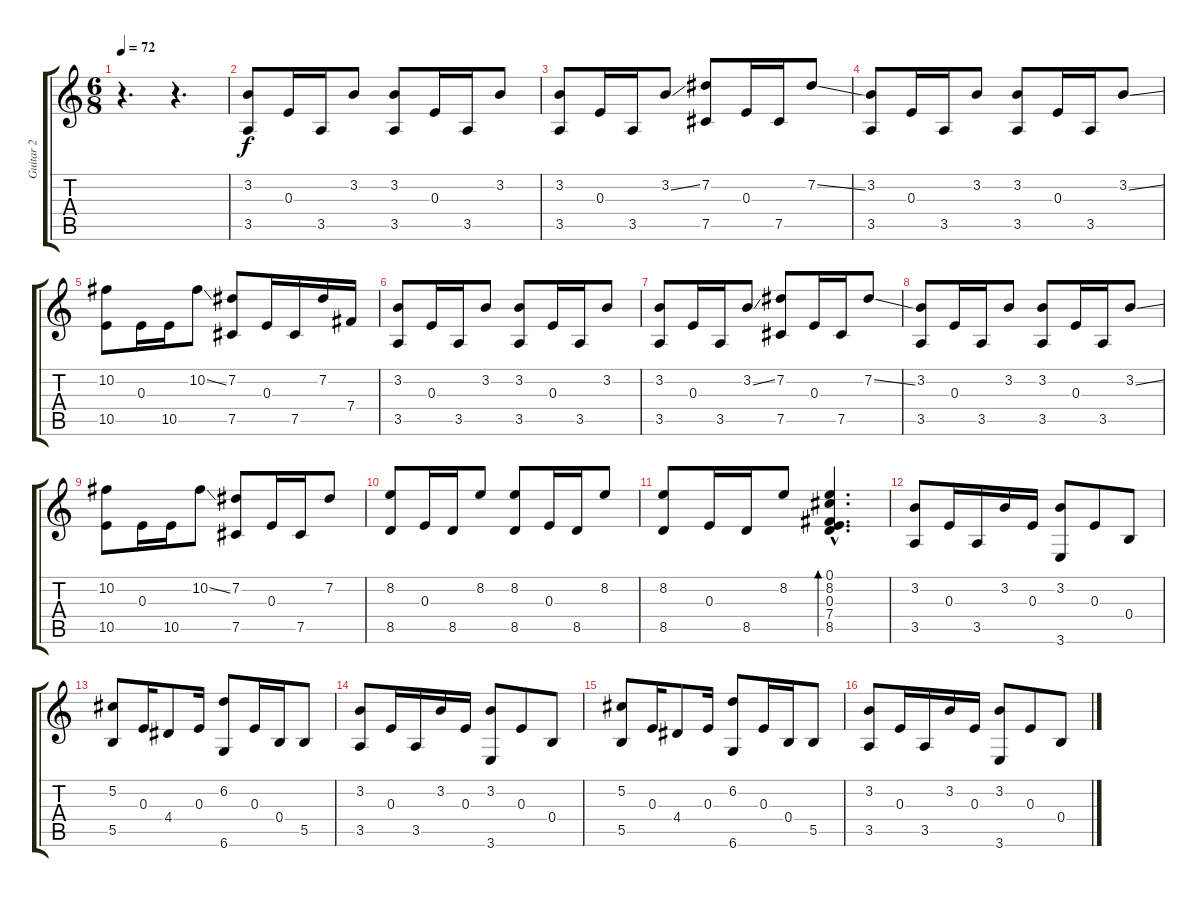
\track ("Guitar 2" "Guitar 2") {instrument electricguitarclean}
\staff {score tabs}
\tuning (Db4 Ab3 E3 B2 Gb2 Db2) {hide}
\ts (6 8)
\tempo 72
\clef g2
\ks c
r.4{d dy f instrument electricguitarclean} r.4{d} |
(3.2 3.5).8 0.3.16 3.5.16 3.2.8 (3.2 3.5).8 0.3.16 3.5.16 3.2.8 |
(3.2 3.5).8 0.3.16 3.5.16 3.2{ss}.8 (7.2 7.5).8 0.3.16 7.5.16 7.2{ss}.8 |
(3.2 3.5).8 0.3.16 3.5.16 3.2.8 (3.2 3.5).8 0.3.16 3.5.16 3.2{ss}.8 |
(10.2 10.5).8 0.3.16 10.5.16 10.2{ss}.8 (7.2 7.5).8 0.3.16 7.5.16 7.2.16 7.4.16 |
(3.2 3.5).8 0.3.16 3.5.16 3.2.8 (3.2 3.5).8 0.3.16 3.5.16 3.2.8 |
(3.2 3.5).8 0.3.16 3.5.16 3.2{ss}.8 (7.2 7.5).8 0.3.16 7.5.16 7.2{ss}.8 |
(3.2 3.5).8 0.3.16 3.5.16 3.2.8 (3.2 3.5).8 0.3.16 3.5.16 3.2{ss}.8 |
(10.2 10.5).8 0.3.16 10.5.16 10.2{ss}.8 (7.2 7.5).8 0.3.16 7.5.16 7.2.8 |
(8.2 8.5).8 0.3.16 8.5.16 8.2.8 (8.2 8.5).8 0.3.16 8.5.16 8.2.8 |
(8.2 8.5).8 0.3.16 8.5.16 8.2.8 (0.1{hac} 8.2{hac} 0.3{hac} 7.4{hac} 8.5{hac}).4{d bd 120} |
(3.2 3.5).8 0.3.16 3.5.16 3.2.16 0.3.16 (3.2 3.6).8 0.3.8 0.4.8 |
(5.2 5.5).8 0.3.16 4.4.8 0.3.16 (6.2 6.6).8 0.3.16 0.4.16 5.5.8 |
(3.2 3.5).8 0.3.16 3.5.16 3.2.16 0.3.16 (3.2 3.6).8 0.3.8 0.4.8 |
(5.2 5.5).8 0.3.16 4.4.8 0.3.16 (6.2 6.6).8 0.3.16 0.4.16 5.5.8 |
(3.2 3.5).8 0.3.16 3.5.16 3.2.16 0.3.16 (3.2 3.6).8 0.3.8 0.4.8
